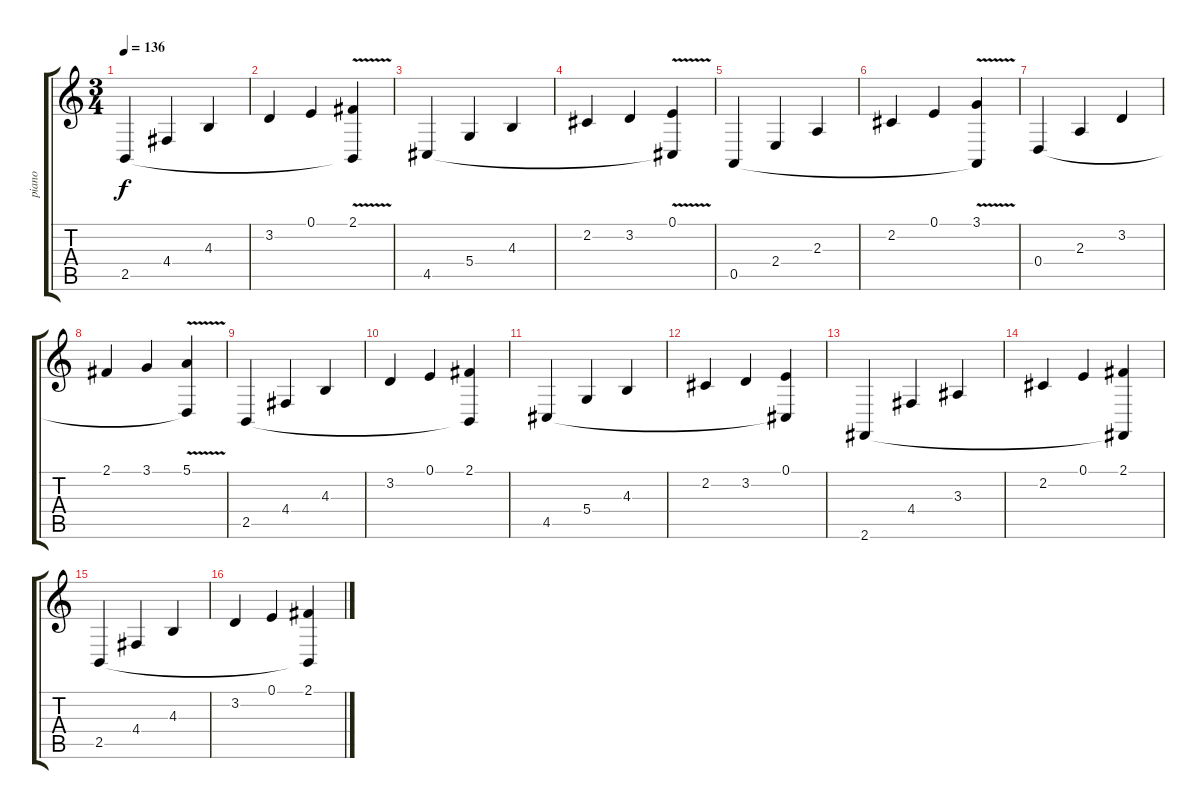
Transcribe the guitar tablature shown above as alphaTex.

\track ("piano" "piano") {instrument acousticgrandpiano}
\staff {score tabs}
\tuning (E4 B3 G3 D3 A2 E2) {hide}
\ts (3 4)
\tempo 136
\clef g2
\ks c
2.5.4{dy f} 4.4.4 4.3.4 |
3.2.4 0.1.4 (2.1{v} 2.5{t}).4 |
4.5.4 5.4.4 4.3.4 |
2.2.4 3.2.4 (0.1{v} 4.5{t}).4 |
0.5.4 2.4.4 2.3.4 |
2.2.4 0.1.4 (3.1{v} 0.5{t}).4 |
0.4.4 2.3.4 3.2.4 |
2.1.4 3.1.4 (5.1{v} 0.4{t}).4 |
2.5.4 4.4.4 4.3.4 |
3.2.4 0.1.4 (2.1 2.5{t}).4 |
4.5.4 5.4.4 4.3.4 |
2.2.4 3.2.4 (0.1 4.5{t}).4 |
2.6.4 4.4.4 3.3.4 |
2.2.4 0.1.4 (2.1 2.6{t}).4 |
2.5.4 4.4.4 4.3.4 |
3.2.4 0.1.4 (2.1 2.5{t}).4
